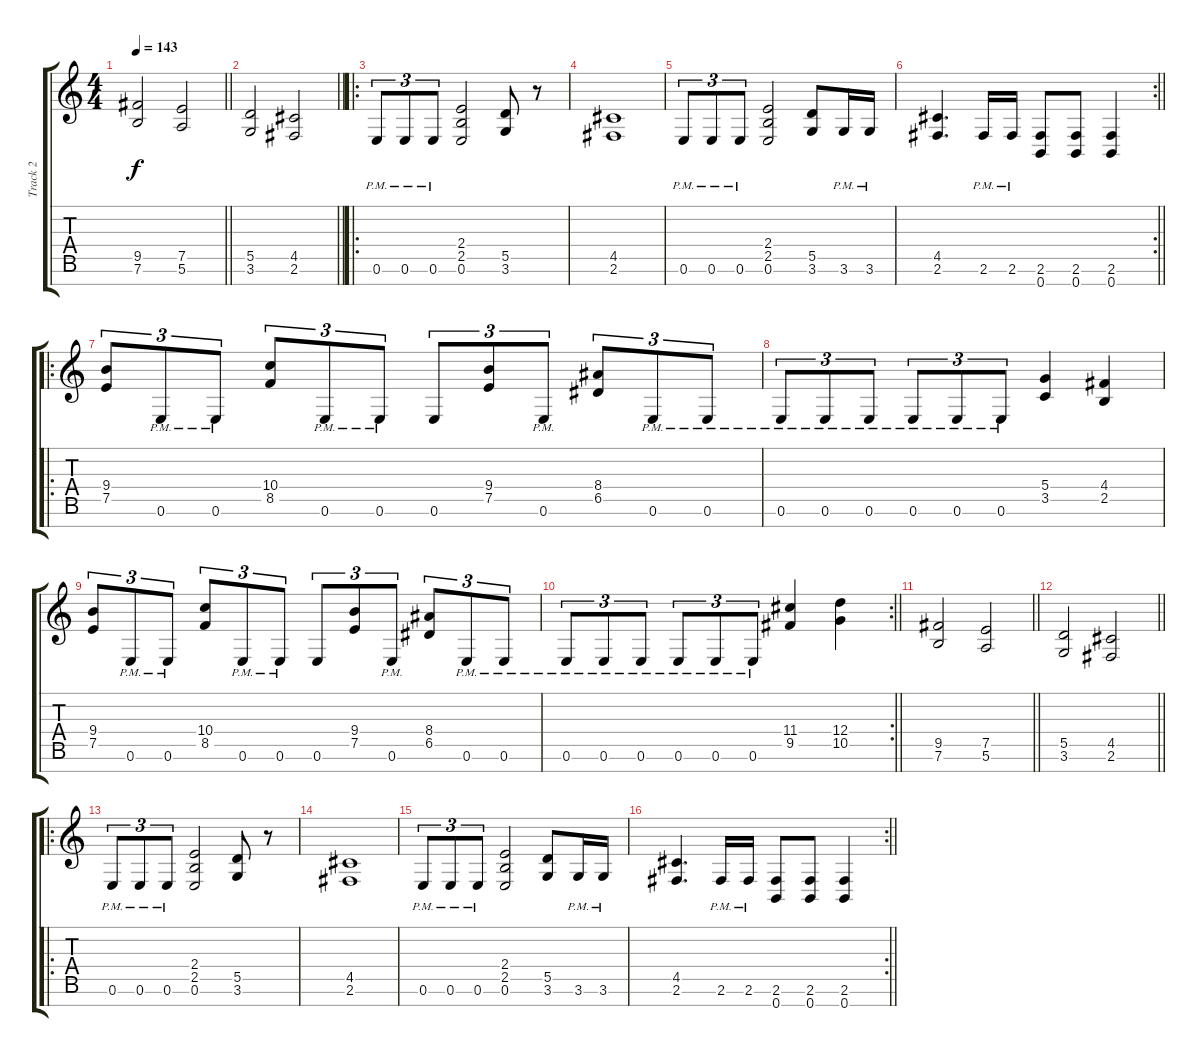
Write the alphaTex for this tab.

\track ("Track 2" "Track 2") {instrument distortionguitar}
\staff {score tabs}
\tuning (E4 B3 G3 D3 A2 E2 B1) {hide}
\ts (4 4)
\section ("" "")
\tempo 143
\clef g2
\barLineRight lightlight
\ks c
(9.5 7.6).2{dy f} (7.5 5.6).2 |
\barLineRight lightlight
(5.5 3.6).2 (4.5 2.6).2 |
\ro
\section ("" "")
0.6{pm}.8{tu (3 2)} 0.6{pm}.8{tu (3 2)} 0.6{pm}.8{tu (3 2)} (2.4 2.5 0.6).2 (5.5 3.6).8 r.8 |
(4.5 2.6).1 |
0.6{pm}.8{tu (3 2)} 0.6{pm}.8{tu (3 2)} 0.6{pm}.8{tu (3 2)} (2.4 2.5 0.6).2 (5.5 3.6).8 3.6{pm}.16 3.6{pm}.16 |
\rc 2
\barLineRight lightlight
(4.5 2.6).4{d} 2.6{pm}.16 2.6{pm}.16 (2.6 0.7).8 (2.6 0.7).8 (2.6 0.7).4 |
\ro
\section ("" "")
(9.4 7.5).8{tu (3 2)} 0.6{pm}.8{tu (3 2)} 0.6{pm}.8{tu (3 2)} (10.4 8.5).8{tu (3 2)} 0.6{pm}.8{tu (3 2)} 0.6{pm}.8{tu (3 2)} 0.6.8{tu (3 2)} (9.4 7.5).8{tu (3 2)} 0.6{pm}.8{tu (3 2)} (8.4 6.5).8{tu (3 2)} 0.6{pm}.8{tu (3 2)} 0.6{pm}.8{tu (3 2)} |
0.6{pm}.8{tu (3 2)} 0.6{pm}.8{tu (3 2)} 0.6{pm}.8{tu (3 2)} 0.6{pm}.8{tu (3 2)} 0.6{pm}.8{tu (3 2)} 0.6{pm}.8{tu (3 2)} (5.4 3.5).4 (4.4 2.5).4 |
(9.4 7.5).8{tu (3 2)} 0.6{pm}.8{tu (3 2)} 0.6{pm}.8{tu (3 2)} (10.4 8.5).8{tu (3 2)} 0.6{pm}.8{tu (3 2)} 0.6{pm}.8{tu (3 2)} 0.6.8{tu (3 2)} (9.4 7.5).8{tu (3 2)} 0.6{pm}.8{tu (3 2)} (8.4 6.5).8{tu (3 2)} 0.6{pm}.8{tu (3 2)} 0.6{pm}.8{tu (3 2)} |
\rc 2
\barLineRight lightlight
0.6{pm}.8{tu (3 2)} 0.6{pm}.8{tu (3 2)} 0.6{pm}.8{tu (3 2)} 0.6{pm}.8{tu (3 2)} 0.6{pm}.8{tu (3 2)} 0.6{pm}.8{tu (3 2)} (11.4 9.5).4 (12.4 10.5).4 |
\section ("" "")
\barLineRight lightlight
(9.5 7.6).2 (7.5 5.6).2 |
\barLineRight lightlight
(5.5 3.6).2 (4.5 2.6).2 |
\ro
\section ("" "")
0.6{pm}.8{tu (3 2)} 0.6{pm}.8{tu (3 2)} 0.6{pm}.8{tu (3 2)} (2.4 2.5 0.6).2 (5.5 3.6).8 r.8 |
(4.5 2.6).1 |
0.6{pm}.8{tu (3 2)} 0.6{pm}.8{tu (3 2)} 0.6{pm}.8{tu (3 2)} (2.4 2.5 0.6).2 (5.5 3.6).8 3.6{pm}.16 3.6{pm}.16 |
\rc 2
\barLineRight lightlight
(4.5 2.6).4{d} 2.6{pm}.16 2.6{pm}.16 (2.6 0.7).8 (2.6 0.7).8 (2.6 0.7).4
